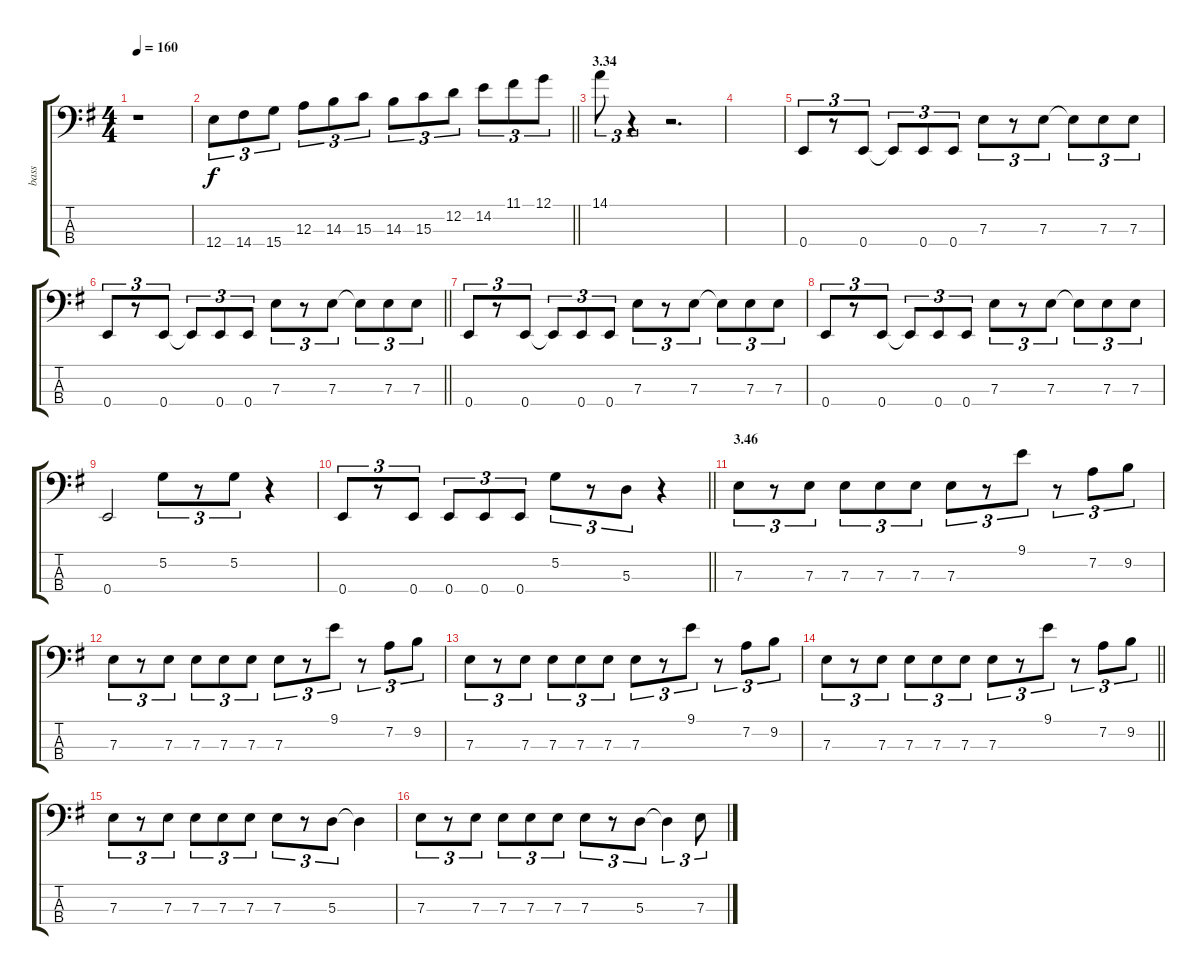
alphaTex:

\track ("bass" "bass") {instrument electricbassfinger}
\staff {score tabs}
\tuning (G2 D2 A1 E1) {hide}
\ts (4 4)
\tempo 160
\clef f4
\ks g
r.1{dy f} |
\barLineRight lightlight
12.4.8{tu (3 2)} 14.4.8{tu (3 2)} 15.4.8{tu (3 2)} 12.3.8{tu (3 2)} 14.3.8{tu (3 2)} 15.3.8{tu (3 2)} 14.3.8{tu (3 2)} 15.3.8{tu (3 2)} 12.2.8{tu (3 2)} 14.2.8{tu (3 2)} 11.1.8{tu (3 2)} 12.1.8{tu (3 2)} |
\section ("" "3.34")
14.1.8{tu (3 2)} r.4{tu (3 2)} r.2{d} |
|
0.4.8{tu (3 2)} r.8{tu (3 2)} 0.4.8{tu (3 2)} 0.4{t}.8{tu (3 2)} 0.4.8{tu (3 2)} 0.4.8{tu (3 2)} 7.3.8{tu (3 2)} r.8{tu (3 2)} 7.3.8{tu (3 2)} 7.3{t}.8{tu (3 2)} 7.3.8{tu (3 2)} 7.3.8{tu (3 2)} |
\barLineRight lightlight
0.4.8{tu (3 2)} r.8{tu (3 2)} 0.4.8{tu (3 2)} 0.4{t}.8{tu (3 2)} 0.4.8{tu (3 2)} 0.4.8{tu (3 2)} 7.3.8{tu (3 2)} r.8{tu (3 2)} 7.3.8{tu (3 2)} 7.3{t}.8{tu (3 2)} 7.3.8{tu (3 2)} 7.3.8{tu (3 2)} |
0.4.8{tu (3 2)} r.8{tu (3 2)} 0.4.8{tu (3 2)} 0.4{t}.8{tu (3 2)} 0.4.8{tu (3 2)} 0.4.8{tu (3 2)} 7.3.8{tu (3 2)} r.8{tu (3 2)} 7.3.8{tu (3 2)} 7.3{t}.8{tu (3 2)} 7.3.8{tu (3 2)} 7.3.8{tu (3 2)} |
0.4.8{tu (3 2)} r.8{tu (3 2)} 0.4.8{tu (3 2)} 0.4{t}.8{tu (3 2)} 0.4.8{tu (3 2)} 0.4.8{tu (3 2)} 7.3.8{tu (3 2)} r.8{tu (3 2)} 7.3.8{tu (3 2)} 7.3{t}.8{tu (3 2)} 7.3.8{tu (3 2)} 7.3.8{tu (3 2)} |
0.4.2 5.2.8{tu (3 2)} r.8{tu (3 2)} 5.2.8{tu (3 2)} r.4 |
\barLineRight lightlight
0.4.8{tu (3 2)} r.8{tu (3 2)} 0.4.8{tu (3 2)} 0.4.8{tu (3 2)} 0.4.8{tu (3 2)} 0.4.8{tu (3 2)} 5.2.8{tu (3 2)} r.8{tu (3 2)} 5.3.8{tu (3 2)} r.4 |
\section ("" "3.46")
7.3.8{tu (3 2)} r.8{tu (3 2)} 7.3.8{tu (3 2)} 7.3.8{tu (3 2)} 7.3.8{tu (3 2)} 7.3.8{tu (3 2)} 7.3.8{tu (3 2)} r.8{tu (3 2)} 9.1.8{tu (3 2)} r.8{tu (3 2)} 7.2.8{tu (3 2)} 9.2.8{tu (3 2)} |
7.3.8{tu (3 2)} r.8{tu (3 2)} 7.3.8{tu (3 2)} 7.3.8{tu (3 2)} 7.3.8{tu (3 2)} 7.3.8{tu (3 2)} 7.3.8{tu (3 2)} r.8{tu (3 2)} 9.1.8{tu (3 2)} r.8{tu (3 2)} 7.2.8{tu (3 2)} 9.2.8{tu (3 2)} |
7.3.8{tu (3 2)} r.8{tu (3 2)} 7.3.8{tu (3 2)} 7.3.8{tu (3 2)} 7.3.8{tu (3 2)} 7.3.8{tu (3 2)} 7.3.8{tu (3 2)} r.8{tu (3 2)} 9.1.8{tu (3 2)} r.8{tu (3 2)} 7.2.8{tu (3 2)} 9.2.8{tu (3 2)} |
\barLineRight lightlight
7.3.8{tu (3 2)} r.8{tu (3 2)} 7.3.8{tu (3 2)} 7.3.8{tu (3 2)} 7.3.8{tu (3 2)} 7.3.8{tu (3 2)} 7.3.8{tu (3 2)} r.8{tu (3 2)} 9.1.8{tu (3 2)} r.8{tu (3 2)} 7.2.8{tu (3 2)} 9.2.8{tu (3 2)} |
7.3.8{tu (3 2)} r.8{tu (3 2)} 7.3.8{tu (3 2)} 7.3.8{tu (3 2)} 7.3.8{tu (3 2)} 7.3.8{tu (3 2)} 7.3.8{tu (3 2)} r.8{tu (3 2)} 5.3.8{tu (3 2)} 5.3{t}.4 |
7.3.8{tu (3 2)} r.8{tu (3 2)} 7.3.8{tu (3 2)} 7.3.8{tu (3 2)} 7.3.8{tu (3 2)} 7.3.8{tu (3 2)} 7.3.8{tu (3 2)} r.8{tu (3 2)} 5.3.8{tu (3 2)} 5.3{t}.4{tu (3 2)} 7.3.8{tu (3 2)}
